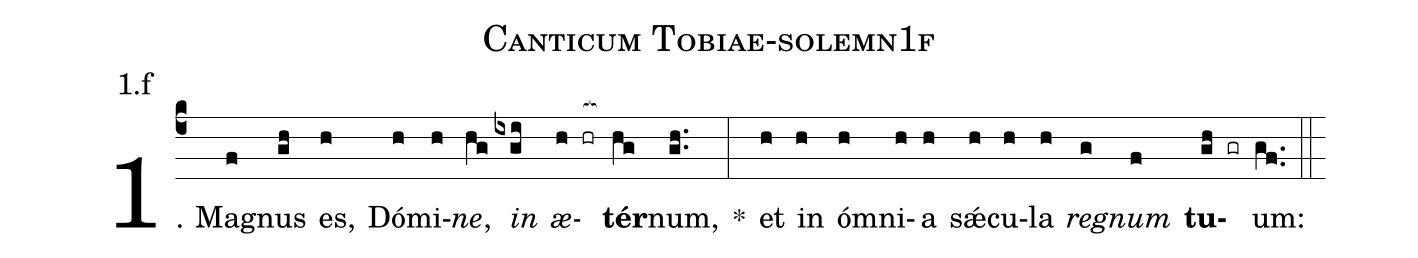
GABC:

name: Canticum Tobiae-solemn1f;
annotation: 1.f;
%%
(c4)1. Ma(f)gnus(gh) es,(h) Dó(h)mi(h)<i>ne</i>,(hg) <i>in</i>(ixgi) <i>æ</i>(h hr[ocb:1{])<b>tér</b>(hg[ocb:0}])num,(gh..) *(:) et(h) in(h) óm(h)ni(h)a(h) sǽ(h)cu(h)la(h) <i>re</i>(g)<i>gnum</i>(f) <b>tu</b>(gh gr)um:(gf..) (::)
